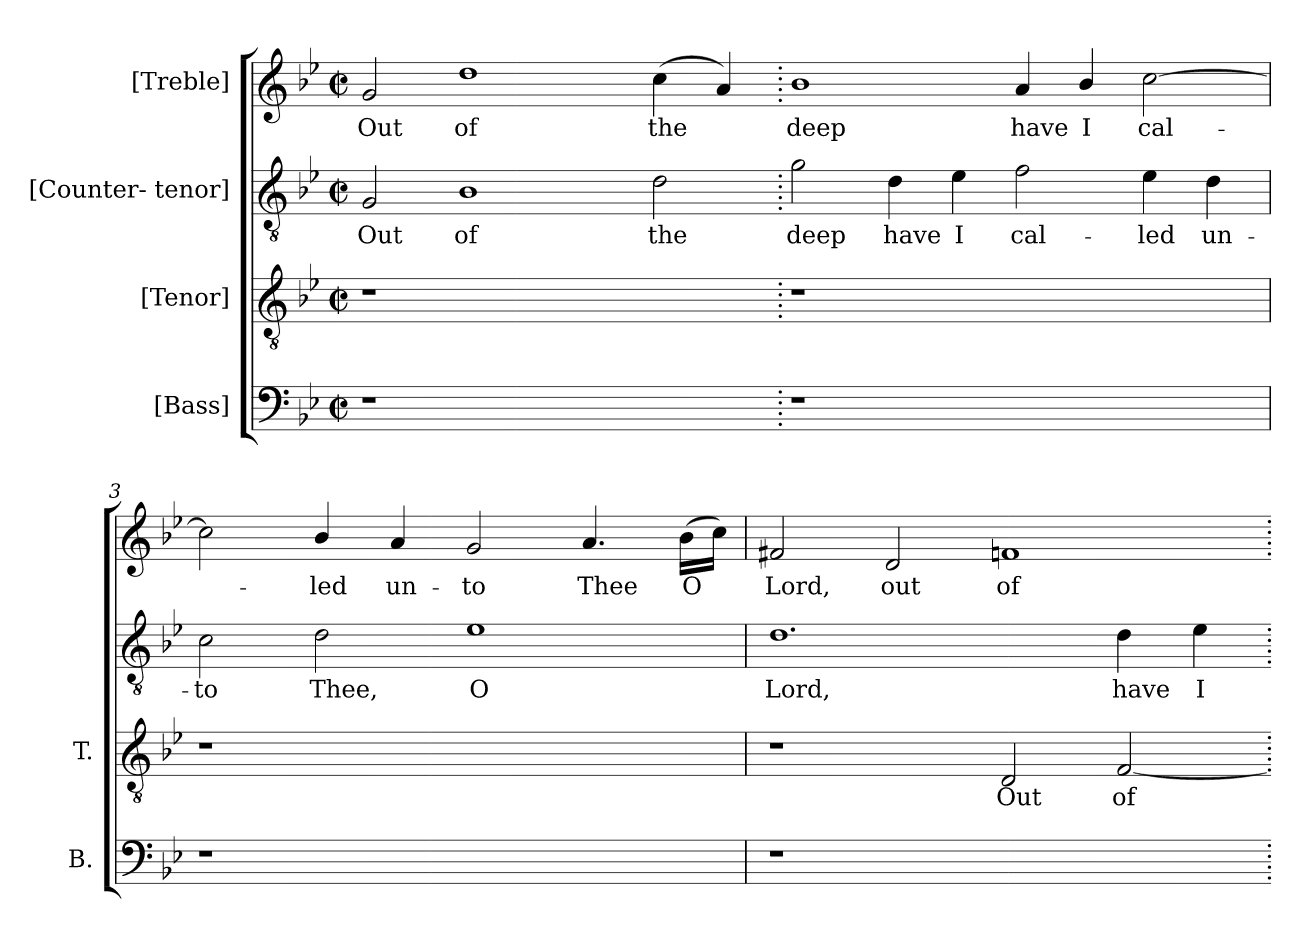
**kern	**kern	**text	**kern	**text	**kern	**text
*part4	*part3	*part3	*part2	*part2	*part1	*part1
*staff4	*staff3	*staff3	*staff2	*staff2	*staff1	*staff1
*I"[Bass]	*I"[Tenor]	*	*I"[Counter- tenor]	*	*I"[Treble]	*
*I'B.	*I'T.	*	*	*	*	*
!!LO:PB:g=z
*clefF4	*clefGv2	*	*clefGv2	*	*clefG2	*
*	*ITrd7c12	*	*ITrd7c12	*	*	*
*k[b-e-]	*k[b-e-]	*	*k[b-e-]	*	*k[b-e-]	*
*B-:	*B-:	*	*B-:	*	*B-:	*
*M2/2	*M2/2	*	*M2/2	*	*M2/2	*
*met(c|)	*met(c|)	*	*met(c|)	*	*met(c|)	*
=1	=1	=1	=1	=1	=1	=1
!	!	!	!	!LO:LY:b:color=#000000	!	!
!	!	!	!	!	!	!LO:LY:b:color=#000000
1r	1r	.	2GGi/	Out	2gi/	Out
!	!	!	!	!LO:LY:b:color=#000000	!	!
!	!	!	!	!	!	!LO:LY:b:color=#000000
.	.	.	1BB-i	of	1ddi	of
1ryy	1ryy	.	.	.	.	.
!	!	!	!	!LO:LY:b:color=#000000	!	!
!	!	!	!	!	!	!LO:LY:b:color=#000000
.	.	.	2Di\	the	(4cci\	the
.	.	.	.	.	4ai/)	.
=2.	=2.	=2.	=2.	=2.	=2.	=2.
!	!	!	!	!LO:LY:b:color=#000000	!	!
!	!	!	!	!	!	!LO:LY:b:color=#000000
1r	1r	.	2Gi\	deep	1b-i	deep
!	!	!	!	!LO:LY:b:color=#000000	!	!
.	.	.	4Di\	have	.	.
!	!	!	!	!LO:LY:b:color=#000000	!	!
.	.	.	4E-i\	I	.	.
!	!	!	!	!LO:LY:b:color=#000000	!	!
!	!	!	!	!	!	!LO:LY:b:color=#000000
1ryy	1ryy	.	2Fi\	cal-	4ai/	have
!	!	!	!	!	!	!LO:LY:b:color=#000000
.	.	.	.	.	4b-i/	I
!	!	!	!	!LO:LY:b:color=#000000	!	!
!	!	!	!	!	!	!LO:LY:b:color=#000000
.	.	.	4E-i\	-led	[2cci\	cal-
!	!	!	!	!LO:LY:b:color=#000000	!	!
.	.	.	4Di\	un-	.	.
=3	=3	=3	=3	=3	=3	=3
!	!	!	!	!LO:LY:b:color=#000000	!	!
1r	1r	.	2Ci\	-to	2cci\]	.
!	!	!	!	!LO:LY:b:color=#000000	!	!
!	!	!	!	!	!	!LO:LY:b:color=#000000
.	.	.	2Di\	Thee,	4b-i/	-led
!	!	!	!	!	!	!LO:LY:b:color=#000000
.	.	.	.	.	4ai/	un-
!	!	!	!	!LO:LY:b:color=#000000	!	!
!	!	!	!	!	!	!LO:LY:b:color=#000000
1ryy	1ryy	.	1E-i	O	2gi/	-to
!	!	!	!	!	!	!LO:LY:b:color=#000000
.	.	.	.	.	4.ai/	Thee
!	!	!	!	!	!	!LO:LY:b:color=#000000
.	.	.	.	.	(16b-i\LL	O
.	.	.	.	.	16cci\JJ)	.
!!LO:LB:g=z
=4	=4	=4	=4	=4	=4	=4
!	!	!	!	!LO:LY:b:color=#000000	!	!
!	!	!	!	!	!	!LO:LY:b:color=#000000
1r	1r	.	1.Di	Lord,	2f#Xi/	Lord,
!	!	!	!	!	!	!LO:LY:b:color=#000000
.	.	.	.	.	2di/	out
!	!	!LO:LY:b:color=#000000	!	!	!	!
!	!	!	!	!	!	!LO:LY:b:color=#000000
1ryy	2DDi/	Out	.	.	1fni	of
!	!	!LO:LY:b:color=#000000	!	!	!	!
!	!	!	!	!LO:LY:b:color=#000000	!	!
.	[2FFi/	of	4Di\	have	.	.
!	!	!	!	!LO:LY:b:color=#000000	!	!
.	.	.	4E-i\	I	.	.
=.	=.	=.	=.	=.	=.	=.
*-	*-	*-	*-	*-	*-	*-
